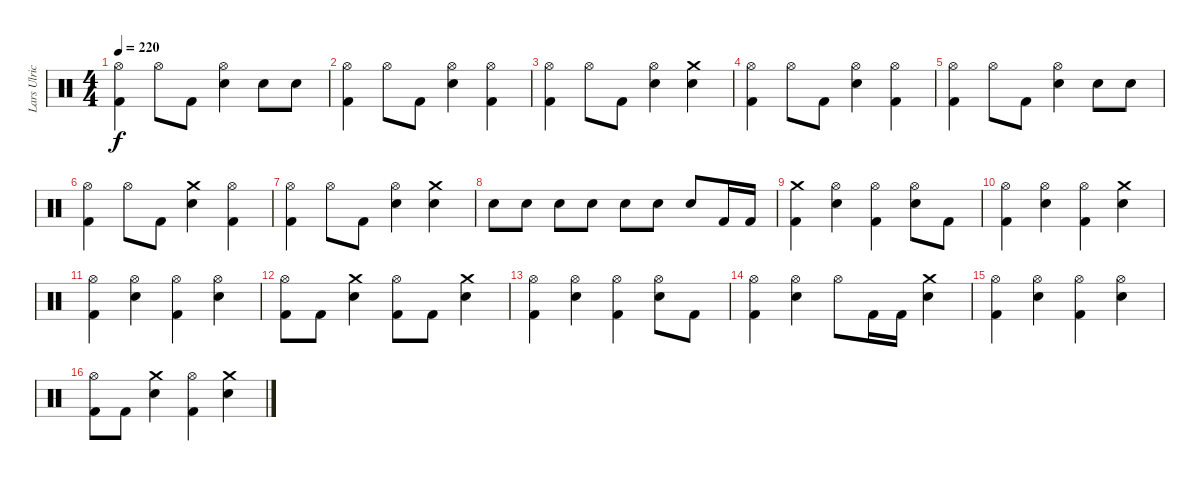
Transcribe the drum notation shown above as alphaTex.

\track ("Lars Ulrich (Drums)" "Lars Ulric") {instrument percussion}
\staff {score}
\articulation defaults
\ts (4 4)
\tempo 220
\clef neutral
\ks c
("Hi-Hat (open)" "Kick (hit) 2").4{dy f} "Hi-Hat (open)".8 "Kick (hit) 2".8 ("Hi-Hat (open)" "Electric Snare (hit)").4 "Electric Snare (hit)".8 "Electric Snare (hit)".8 |
("Hi-Hat (open)" "Kick (hit) 2").4 "Hi-Hat (open)".8 "Kick (hit) 2".8 ("Hi-Hat (open)" "Electric Snare (hit)").4 ("Hi-Hat (open)" "Kick (hit) 2").4 |
("Hi-Hat (open)" "Kick (hit) 2").4 "Hi-Hat (open)".8 "Kick (hit) 2".8 ("Hi-Hat (open)" "Electric Snare (hit)").4 ("Crash medium (hit)" "Electric Snare (hit)").4 |
("Hi-Hat (open)" "Kick (hit) 2").4 "Hi-Hat (open)".8 "Kick (hit) 2".8 ("Hi-Hat (open)" "Electric Snare (hit)").4 ("Hi-Hat (open)" "Kick (hit) 2").4 |
("Hi-Hat (open)" "Kick (hit) 2").4 "Hi-Hat (open)".8 "Kick (hit) 2".8 ("Hi-Hat (open)" "Electric Snare (hit)").4 "Electric Snare (hit)".8 "Electric Snare (hit)".8 |
("Hi-Hat (open)" "Kick (hit) 2").4 "Hi-Hat (open)".8 "Kick (hit) 2".8 ("Crash medium (hit)" "Electric Snare (hit)").4 ("Hi-Hat (open)" "Kick (hit) 2").4 |
("Hi-Hat (open)" "Kick (hit) 2").4 "Hi-Hat (open)".8 "Kick (hit) 2".8 ("Hi-Hat (open)" "Electric Snare (hit)").4 ("Crash medium (hit)" "Electric Snare (hit)").4 |
"Electric Snare (hit)".8 "Electric Snare (hit)".8 "Electric Snare (hit)".8 "Electric Snare (hit)".8 "Electric Snare (hit)".8 "Electric Snare (hit)".8 "Electric Snare (hit)".8 "Kick (hit) 2".16 "Kick (hit) 2".16 |
("Crash medium (hit)" "Kick (hit) 2").4 ("Hi-Hat (open)" "Electric Snare (hit)").4 ("Hi-Hat (open)" "Kick (hit) 2").4 ("Hi-Hat (open)" "Electric Snare (hit)").8 "Kick (hit) 2".8 |
("Hi-Hat (open)" "Kick (hit) 2").4 ("Hi-Hat (open)" "Electric Snare (hit)").4 ("Hi-Hat (open)" "Kick (hit) 2").4 ("Crash medium (hit)" "Electric Snare (hit)").4 |
("Hi-Hat (open)" "Kick (hit) 2").4 ("Hi-Hat (open)" "Electric Snare (hit)").4 ("Hi-Hat (open)" "Kick (hit) 2").4 ("Hi-Hat (open)" "Electric Snare (hit)").4 |
("Hi-Hat (open)" "Kick (hit) 2").8 "Kick (hit) 2".8 ("Crash medium (hit)" "Electric Snare (hit)").4 ("Hi-Hat (open)" "Kick (hit) 2").8 "Kick (hit) 2".8 ("Crash medium (hit)" "Electric Snare (hit)").4 |
("Hi-Hat (open)" "Kick (hit) 2").4 ("Hi-Hat (open)" "Electric Snare (hit)").4 ("Hi-Hat (open)" "Kick (hit) 2").4 ("Hi-Hat (open)" "Electric Snare (hit)").8 "Kick (hit) 2".8 |
("Hi-Hat (open)" "Kick (hit) 2").4 ("Hi-Hat (open)" "Electric Snare (hit)").4 "Hi-Hat (open)".8 "Kick (hit) 2".16 "Kick (hit) 2".16 ("Crash medium (hit)" "Electric Snare (hit)").4 |
("Hi-Hat (open)" "Kick (hit) 2").4 ("Hi-Hat (open)" "Electric Snare (hit)").4 ("Hi-Hat (open)" "Kick (hit) 2").4 ("Hi-Hat (open)" "Electric Snare (hit)").4 |
("Hi-Hat (open)" "Kick (hit) 2").8 "Kick (hit) 2".8 ("Crash medium (hit)" "Electric Snare (hit)").4 ("Hi-Hat (open)" "Kick (hit) 2").4 ("Crash medium (hit)" "Electric Snare (hit)").4
